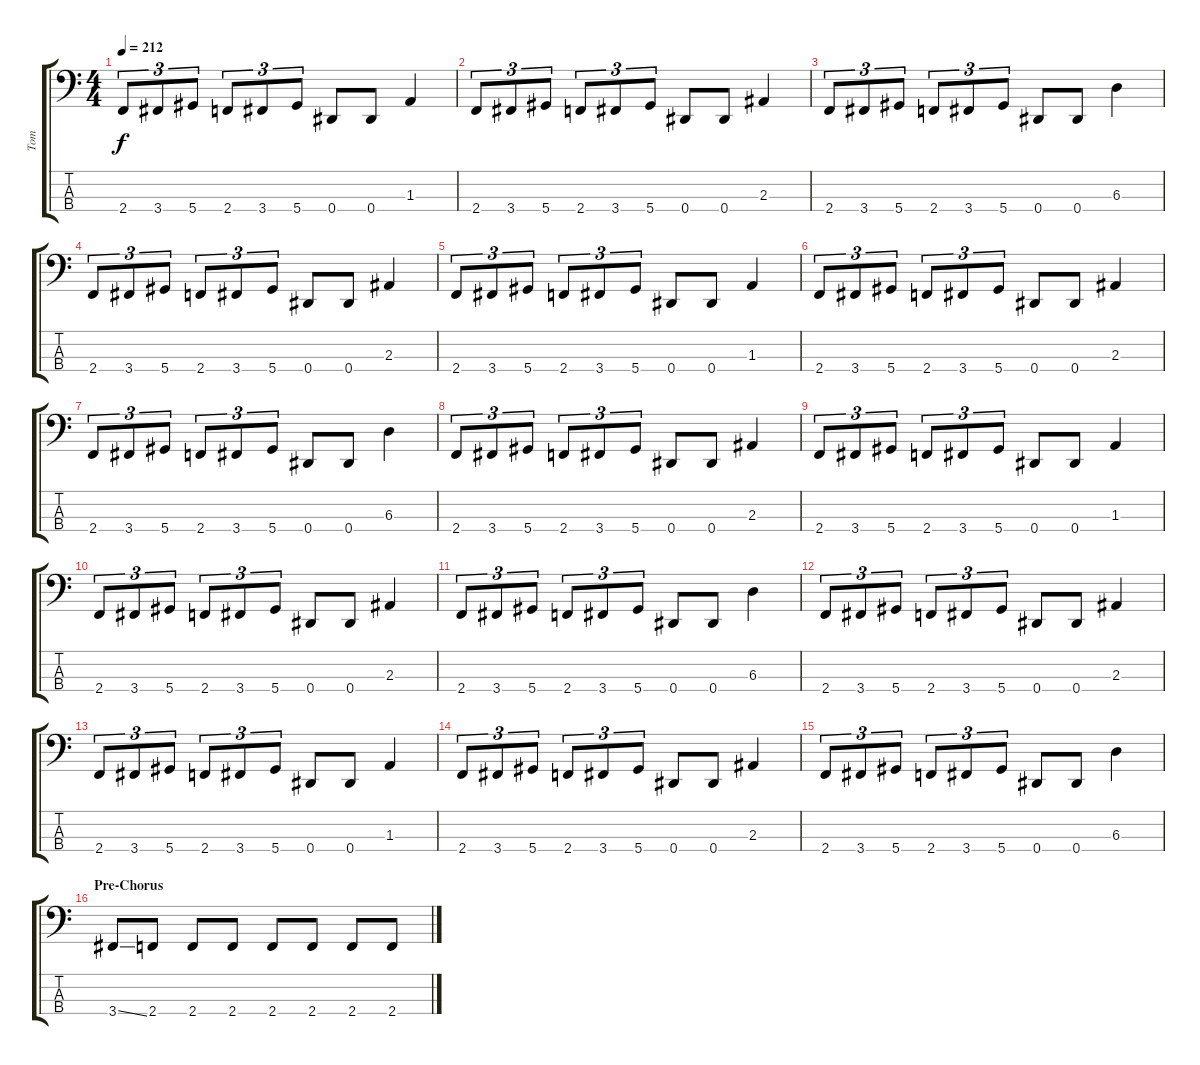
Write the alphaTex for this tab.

\track ("Tom" "Tom") {instrument electricbasspick}
\staff {score tabs}
\tuning (Gb2 Db2 Ab1 Eb1) {hide}
\ts (4 4)
\tempo 212
\clef f4
\ks c
2.4.8{tu (3 2) dy f} 3.4.8{tu (3 2)} 5.4.8{tu (3 2)} 2.4.8{tu (3 2)} 3.4.8{tu (3 2)} 5.4.8{tu (3 2)} 0.4.8 0.4.8 1.3.4 |
2.4.8{tu (3 2)} 3.4.8{tu (3 2)} 5.4.8{tu (3 2)} 2.4.8{tu (3 2)} 3.4.8{tu (3 2)} 5.4.8{tu (3 2)} 0.4.8 0.4.8 2.3.4 |
2.4.8{tu (3 2)} 3.4.8{tu (3 2)} 5.4.8{tu (3 2)} 2.4.8{tu (3 2)} 3.4.8{tu (3 2)} 5.4.8{tu (3 2)} 0.4.8 0.4.8 6.3.4 |
2.4.8{tu (3 2)} 3.4.8{tu (3 2)} 5.4.8{tu (3 2)} 2.4.8{tu (3 2)} 3.4.8{tu (3 2)} 5.4.8{tu (3 2)} 0.4.8 0.4.8 2.3.4 |
2.4.8{tu (3 2)} 3.4.8{tu (3 2)} 5.4.8{tu (3 2)} 2.4.8{tu (3 2)} 3.4.8{tu (3 2)} 5.4.8{tu (3 2)} 0.4.8 0.4.8 1.3.4 |
2.4.8{tu (3 2)} 3.4.8{tu (3 2)} 5.4.8{tu (3 2)} 2.4.8{tu (3 2)} 3.4.8{tu (3 2)} 5.4.8{tu (3 2)} 0.4.8 0.4.8 2.3.4 |
2.4.8{tu (3 2)} 3.4.8{tu (3 2)} 5.4.8{tu (3 2)} 2.4.8{tu (3 2)} 3.4.8{tu (3 2)} 5.4.8{tu (3 2)} 0.4.8 0.4.8 6.3.4 |
2.4.8{tu (3 2)} 3.4.8{tu (3 2)} 5.4.8{tu (3 2)} 2.4.8{tu (3 2)} 3.4.8{tu (3 2)} 5.4.8{tu (3 2)} 0.4.8 0.4.8 2.3.4 |
2.4.8{tu (3 2)} 3.4.8{tu (3 2)} 5.4.8{tu (3 2)} 2.4.8{tu (3 2)} 3.4.8{tu (3 2)} 5.4.8{tu (3 2)} 0.4.8 0.4.8 1.3.4 |
2.4.8{tu (3 2)} 3.4.8{tu (3 2)} 5.4.8{tu (3 2)} 2.4.8{tu (3 2)} 3.4.8{tu (3 2)} 5.4.8{tu (3 2)} 0.4.8 0.4.8 2.3.4 |
2.4.8{tu (3 2)} 3.4.8{tu (3 2)} 5.4.8{tu (3 2)} 2.4.8{tu (3 2)} 3.4.8{tu (3 2)} 5.4.8{tu (3 2)} 0.4.8 0.4.8 6.3.4 |
2.4.8{tu (3 2)} 3.4.8{tu (3 2)} 5.4.8{tu (3 2)} 2.4.8{tu (3 2)} 3.4.8{tu (3 2)} 5.4.8{tu (3 2)} 0.4.8 0.4.8 2.3.4 |
2.4.8{tu (3 2)} 3.4.8{tu (3 2)} 5.4.8{tu (3 2)} 2.4.8{tu (3 2)} 3.4.8{tu (3 2)} 5.4.8{tu (3 2)} 0.4.8 0.4.8 1.3.4 |
2.4.8{tu (3 2)} 3.4.8{tu (3 2)} 5.4.8{tu (3 2)} 2.4.8{tu (3 2)} 3.4.8{tu (3 2)} 5.4.8{tu (3 2)} 0.4.8 0.4.8 2.3.4 |
2.4.8{tu (3 2)} 3.4.8{tu (3 2)} 5.4.8{tu (3 2)} 2.4.8{tu (3 2)} 3.4.8{tu (3 2)} 5.4.8{tu (3 2)} 0.4.8 0.4.8 6.3.4 |
\section ("" "Pre-Chorus")
3.4{ss}.8 2.4.8 2.4.8 2.4.8 2.4.8 2.4.8 2.4.8 2.4.8
